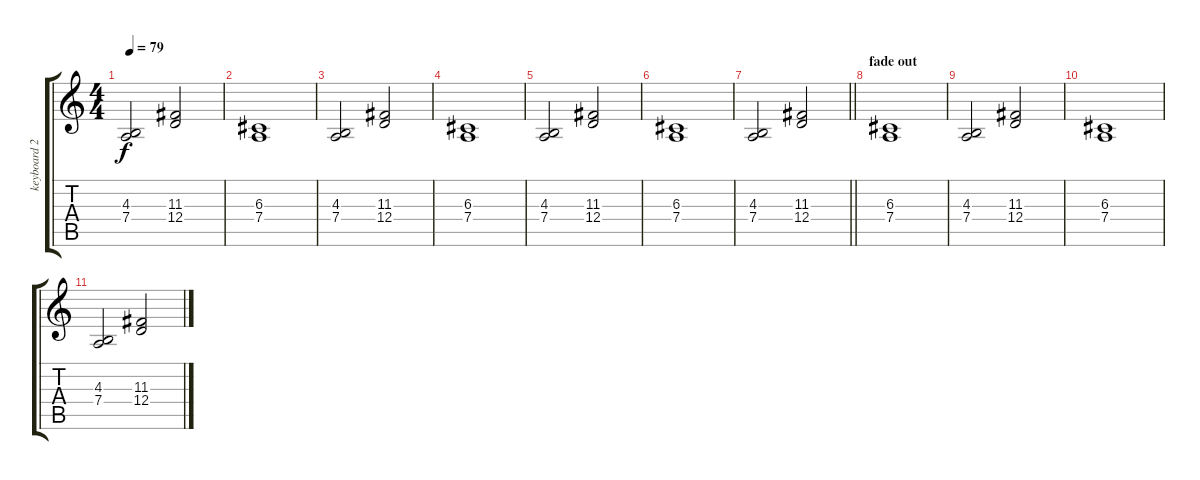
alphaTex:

\track ("keyboard 2" "keyboard 2") {instrument choiraahs}
\staff {score tabs}
\tuning (E4 B3 G3 D3 A2 E2) {hide}
\ts (4 4)
\tempo 79
\clef g2
\ks c
(4.3 7.4).2{dy f} (11.3 12.4).2 |
(6.3 7.4).1 |
(4.3 7.4).2 (11.3 12.4).2 |
(6.3 7.4).1 |
(4.3 7.4).2 (11.3 12.4).2 |
(6.3 7.4).1 |
\barLineRight lightlight
(4.3 7.4).2 (11.3 12.4).2 |
\section ("" "fade out")
(6.3 7.4).1 |
(4.3 7.4).2 (11.3 12.4).2 |
(6.3 7.4).1 |
(4.3 7.4).2 (11.3 12.4).2
